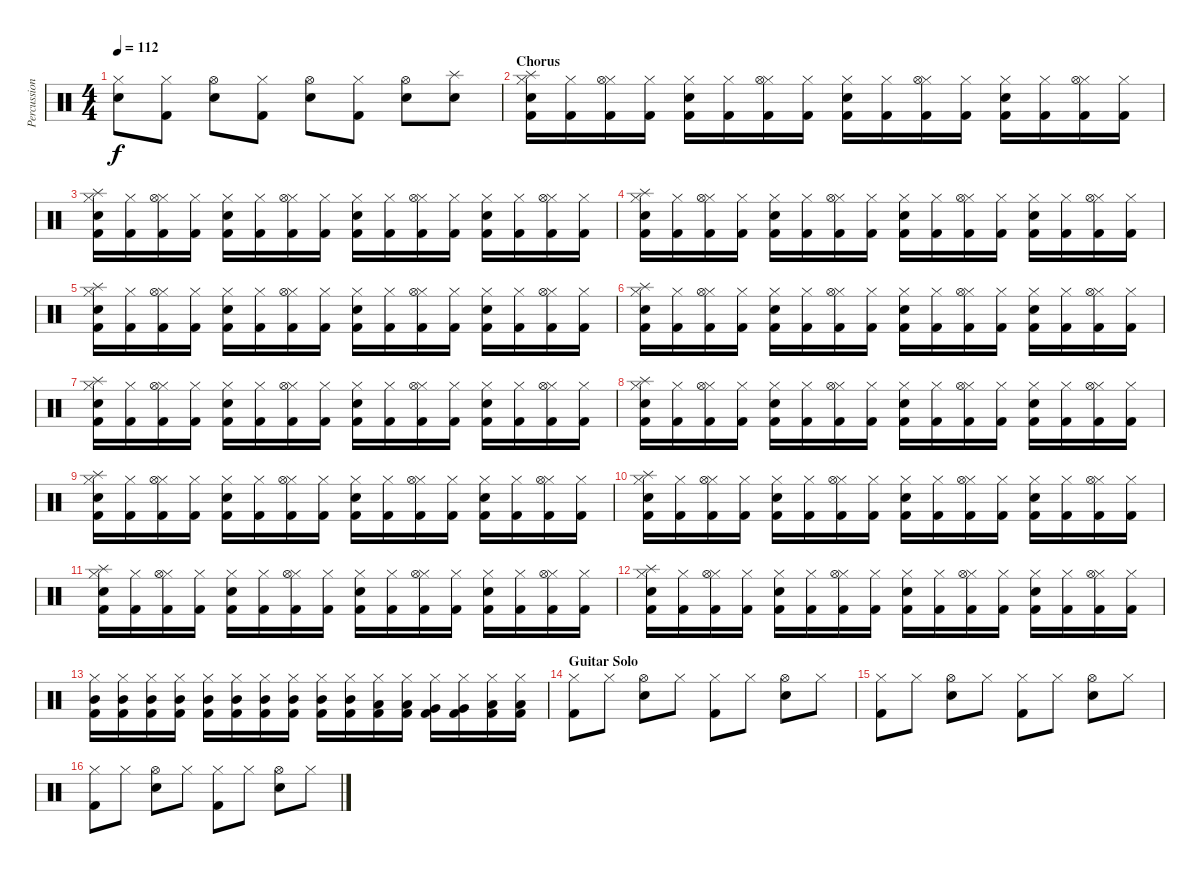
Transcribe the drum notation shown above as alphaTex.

\track ("Percussion" "Percussion") {instrument percussion}
\staff {score}
\articulation defaults
\ts (4 4)
\tempo 112
\clef neutral
\ks c
("Snare (hit) 2" "Hi-Hat (closed)").8{dy f} ("Hi-Hat (closed)" "Kick (hit) 2").8 ("Snare (hit) 2" "Hi-Hat (open)").8 ("Hi-Hat (closed)" "Kick (hit) 2").8 ("Snare (hit) 2" "Hi-Hat (open)").8 ("Hi-Hat (closed)" "Kick (hit) 2").8 ("Snare (hit) 2" "Hi-Hat (open)").8 ("Snare (hit) 2" "Splash (hit)").8 |
\section ("" "Chorus")
("Hi-Hat (closed)" "Snare (hit) 2" "Splash (hit)" "Kick (hit) 2").16 ("Hi-Hat (closed)" "Kick (hit) 2").16 ("Hi-Hat (closed)" "Hi-Hat (open)" "Kick (hit) 2").16 ("Hi-Hat (closed)" "Kick (hit) 2").16 ("Hi-Hat (closed)" "Snare (hit) 2" "Kick (hit) 2").16 ("Hi-Hat (closed)" "Kick (hit) 2").16 ("Hi-Hat (closed)" "Hi-Hat (open)" "Kick (hit) 2").16 ("Hi-Hat (closed)" "Kick (hit) 2").16 ("Hi-Hat (closed)" "Snare (hit) 2" "Kick (hit) 2").16 ("Hi-Hat (closed)" "Kick (hit) 2").16 ("Hi-Hat (closed)" "Hi-Hat (open)" "Kick (hit) 2").16 ("Hi-Hat (closed)" "Kick (hit) 2").16 ("Hi-Hat (closed)" "Snare (hit) 2" "Kick (hit) 2").16 ("Hi-Hat (closed)" "Kick (hit) 2").16 ("Hi-Hat (closed)" "Hi-Hat (open)" "Kick (hit) 2").16 ("Hi-Hat (closed)" "Kick (hit) 2").16 |
("Hi-Hat (closed)" "Snare (hit) 2" "Splash (hit)" "Kick (hit) 2").16 ("Hi-Hat (closed)" "Kick (hit) 2").16 ("Hi-Hat (closed)" "Hi-Hat (open)" "Kick (hit) 2").16 ("Hi-Hat (closed)" "Kick (hit) 2").16 ("Hi-Hat (closed)" "Snare (hit) 2" "Kick (hit) 2").16 ("Hi-Hat (closed)" "Kick (hit) 2").16 ("Hi-Hat (closed)" "Hi-Hat (open)" "Kick (hit) 2").16 ("Hi-Hat (closed)" "Kick (hit) 2").16 ("Hi-Hat (closed)" "Snare (hit) 2" "Kick (hit) 2").16 ("Hi-Hat (closed)" "Kick (hit) 2").16 ("Hi-Hat (closed)" "Hi-Hat (open)" "Kick (hit) 2").16 ("Hi-Hat (closed)" "Kick (hit) 2").16 ("Hi-Hat (closed)" "Snare (hit) 2" "Kick (hit) 2").16 ("Hi-Hat (closed)" "Kick (hit) 2").16 ("Hi-Hat (closed)" "Hi-Hat (open)" "Kick (hit) 2").16 ("Hi-Hat (closed)" "Kick (hit) 2").16 |
("Hi-Hat (closed)" "Snare (hit) 2" "Splash (hit)" "Kick (hit) 2").16 ("Hi-Hat (closed)" "Kick (hit) 2").16 ("Hi-Hat (closed)" "Hi-Hat (open)" "Kick (hit) 2").16 ("Hi-Hat (closed)" "Kick (hit) 2").16 ("Hi-Hat (closed)" "Snare (hit) 2" "Kick (hit) 2").16 ("Hi-Hat (closed)" "Kick (hit) 2").16 ("Hi-Hat (closed)" "Hi-Hat (open)" "Kick (hit) 2").16 ("Hi-Hat (closed)" "Kick (hit) 2").16 ("Hi-Hat (closed)" "Snare (hit) 2" "Kick (hit) 2").16 ("Hi-Hat (closed)" "Kick (hit) 2").16 ("Hi-Hat (closed)" "Hi-Hat (open)" "Kick (hit) 2").16 ("Hi-Hat (closed)" "Kick (hit) 2").16 ("Hi-Hat (closed)" "Snare (hit) 2" "Kick (hit) 2").16 ("Hi-Hat (closed)" "Kick (hit) 2").16 ("Hi-Hat (closed)" "Hi-Hat (open)" "Kick (hit) 2").16 ("Hi-Hat (closed)" "Kick (hit) 2").16 |
("Hi-Hat (closed)" "Snare (hit) 2" "Splash (hit)" "Kick (hit) 2").16 ("Hi-Hat (closed)" "Kick (hit) 2").16 ("Hi-Hat (closed)" "Hi-Hat (open)" "Kick (hit) 2").16 ("Hi-Hat (closed)" "Kick (hit) 2").16 ("Hi-Hat (closed)" "Snare (hit) 2" "Kick (hit) 2").16 ("Hi-Hat (closed)" "Kick (hit) 2").16 ("Hi-Hat (closed)" "Hi-Hat (open)" "Kick (hit) 2").16 ("Hi-Hat (closed)" "Kick (hit) 2").16 ("Hi-Hat (closed)" "Snare (hit) 2" "Kick (hit) 2").16 ("Hi-Hat (closed)" "Kick (hit) 2").16 ("Hi-Hat (closed)" "Hi-Hat (open)" "Kick (hit) 2").16 ("Hi-Hat (closed)" "Kick (hit) 2").16 ("Hi-Hat (closed)" "Snare (hit) 2" "Kick (hit) 2").16 ("Hi-Hat (closed)" "Kick (hit) 2").16 ("Hi-Hat (closed)" "Hi-Hat (open)" "Kick (hit) 2").16 ("Hi-Hat (closed)" "Kick (hit) 2").16 |
("Hi-Hat (closed)" "Snare (hit) 2" "Splash (hit)" "Kick (hit) 2").16 ("Hi-Hat (closed)" "Kick (hit) 2").16 ("Hi-Hat (closed)" "Hi-Hat (open)" "Kick (hit) 2").16 ("Hi-Hat (closed)" "Kick (hit) 2").16 ("Hi-Hat (closed)" "Snare (hit) 2" "Kick (hit) 2").16 ("Hi-Hat (closed)" "Kick (hit) 2").16 ("Hi-Hat (closed)" "Hi-Hat (open)" "Kick (hit) 2").16 ("Hi-Hat (closed)" "Kick (hit) 2").16 ("Hi-Hat (closed)" "Snare (hit) 2" "Kick (hit) 2").16 ("Hi-Hat (closed)" "Kick (hit) 2").16 ("Hi-Hat (closed)" "Hi-Hat (open)" "Kick (hit) 2").16 ("Hi-Hat (closed)" "Kick (hit) 2").16 ("Hi-Hat (closed)" "Snare (hit) 2" "Kick (hit) 2").16 ("Hi-Hat (closed)" "Kick (hit) 2").16 ("Hi-Hat (closed)" "Hi-Hat (open)" "Kick (hit) 2").16 ("Hi-Hat (closed)" "Kick (hit) 2").16 |
("Hi-Hat (closed)" "Snare (hit) 2" "Splash (hit)" "Kick (hit) 2").16 ("Hi-Hat (closed)" "Kick (hit) 2").16 ("Hi-Hat (closed)" "Hi-Hat (open)" "Kick (hit) 2").16 ("Hi-Hat (closed)" "Kick (hit) 2").16 ("Hi-Hat (closed)" "Snare (hit) 2" "Kick (hit) 2").16 ("Hi-Hat (closed)" "Kick (hit) 2").16 ("Hi-Hat (closed)" "Hi-Hat (open)" "Kick (hit) 2").16 ("Hi-Hat (closed)" "Kick (hit) 2").16 ("Hi-Hat (closed)" "Snare (hit) 2" "Kick (hit) 2").16 ("Hi-Hat (closed)" "Kick (hit) 2").16 ("Hi-Hat (closed)" "Hi-Hat (open)" "Kick (hit) 2").16 ("Hi-Hat (closed)" "Kick (hit) 2").16 ("Hi-Hat (closed)" "Snare (hit) 2" "Kick (hit) 2").16 ("Hi-Hat (closed)" "Kick (hit) 2").16 ("Hi-Hat (closed)" "Hi-Hat (open)" "Kick (hit) 2").16 ("Hi-Hat (closed)" "Kick (hit) 2").16 |
("Hi-Hat (closed)" "Snare (hit) 2" "Splash (hit)" "Kick (hit) 2").16 ("Hi-Hat (closed)" "Kick (hit) 2").16 ("Hi-Hat (closed)" "Hi-Hat (open)" "Kick (hit) 2").16 ("Hi-Hat (closed)" "Kick (hit) 2").16 ("Hi-Hat (closed)" "Snare (hit) 2" "Kick (hit) 2").16 ("Hi-Hat (closed)" "Kick (hit) 2").16 ("Hi-Hat (closed)" "Hi-Hat (open)" "Kick (hit) 2").16 ("Hi-Hat (closed)" "Kick (hit) 2").16 ("Hi-Hat (closed)" "Snare (hit) 2" "Kick (hit) 2").16 ("Hi-Hat (closed)" "Kick (hit) 2").16 ("Hi-Hat (closed)" "Hi-Hat (open)" "Kick (hit) 2").16 ("Hi-Hat (closed)" "Kick (hit) 2").16 ("Hi-Hat (closed)" "Snare (hit) 2" "Kick (hit) 2").16 ("Hi-Hat (closed)" "Kick (hit) 2").16 ("Hi-Hat (closed)" "Hi-Hat (open)" "Kick (hit) 2").16 ("Hi-Hat (closed)" "Kick (hit) 2").16 |
("Hi-Hat (closed)" "Snare (hit) 2" "Splash (hit)" "Kick (hit) 2").16 ("Hi-Hat (closed)" "Kick (hit) 2").16 ("Hi-Hat (closed)" "Hi-Hat (open)" "Kick (hit) 2").16 ("Hi-Hat (closed)" "Kick (hit) 2").16 ("Hi-Hat (closed)" "Snare (hit) 2" "Kick (hit) 2").16 ("Hi-Hat (closed)" "Kick (hit) 2").16 ("Hi-Hat (closed)" "Hi-Hat (open)" "Kick (hit) 2").16 ("Hi-Hat (closed)" "Kick (hit) 2").16 ("Hi-Hat (closed)" "Snare (hit) 2" "Kick (hit) 2").16 ("Hi-Hat (closed)" "Kick (hit) 2").16 ("Hi-Hat (closed)" "Hi-Hat (open)" "Kick (hit) 2").16 ("Hi-Hat (closed)" "Kick (hit) 2").16 ("Hi-Hat (closed)" "Snare (hit) 2" "Kick (hit) 2").16 ("Hi-Hat (closed)" "Kick (hit) 2").16 ("Hi-Hat (closed)" "Hi-Hat (open)" "Kick (hit) 2").16 ("Hi-Hat (closed)" "Kick (hit) 2").16 |
("Hi-Hat (closed)" "Snare (hit) 2" "Splash (hit)" "Kick (hit) 2").16 ("Hi-Hat (closed)" "Kick (hit) 2").16 ("Hi-Hat (closed)" "Hi-Hat (open)" "Kick (hit) 2").16 ("Hi-Hat (closed)" "Kick (hit) 2").16 ("Hi-Hat (closed)" "Snare (hit) 2" "Kick (hit) 2").16 ("Hi-Hat (closed)" "Kick (hit) 2").16 ("Hi-Hat (closed)" "Hi-Hat (open)" "Kick (hit) 2").16 ("Hi-Hat (closed)" "Kick (hit) 2").16 ("Hi-Hat (closed)" "Snare (hit) 2" "Kick (hit) 2").16 ("Hi-Hat (closed)" "Kick (hit) 2").16 ("Hi-Hat (closed)" "Hi-Hat (open)" "Kick (hit) 2").16 ("Hi-Hat (closed)" "Kick (hit) 2").16 ("Hi-Hat (closed)" "Snare (hit) 2" "Kick (hit) 2").16 ("Hi-Hat (closed)" "Kick (hit) 2").16 ("Hi-Hat (closed)" "Hi-Hat (open)" "Kick (hit) 2").16 ("Hi-Hat (closed)" "Kick (hit) 2").16 |
("Hi-Hat (closed)" "Snare (hit) 2" "Splash (hit)" "Kick (hit) 2").16 ("Hi-Hat (closed)" "Kick (hit) 2").16 ("Hi-Hat (closed)" "Hi-Hat (open)" "Kick (hit) 2").16 ("Hi-Hat (closed)" "Kick (hit) 2").16 ("Hi-Hat (closed)" "Snare (hit) 2" "Kick (hit) 2").16 ("Hi-Hat (closed)" "Kick (hit) 2").16 ("Hi-Hat (closed)" "Hi-Hat (open)" "Kick (hit) 2").16 ("Hi-Hat (closed)" "Kick (hit) 2").16 ("Hi-Hat (closed)" "Snare (hit) 2" "Kick (hit) 2").16 ("Hi-Hat (closed)" "Kick (hit) 2").16 ("Hi-Hat (closed)" "Hi-Hat (open)" "Kick (hit) 2").16 ("Hi-Hat (closed)" "Kick (hit) 2").16 ("Hi-Hat (closed)" "Snare (hit) 2" "Kick (hit) 2").16 ("Hi-Hat (closed)" "Kick (hit) 2").16 ("Hi-Hat (closed)" "Hi-Hat (open)" "Kick (hit) 2").16 ("Hi-Hat (closed)" "Kick (hit) 2").16 |
("Hi-Hat (closed)" "Snare (hit) 2" "Splash (hit)" "Kick (hit) 2").16 ("Hi-Hat (closed)" "Kick (hit) 2").16 ("Hi-Hat (closed)" "Hi-Hat (open)" "Kick (hit) 2").16 ("Hi-Hat (closed)" "Kick (hit) 2").16 ("Hi-Hat (closed)" "Snare (hit) 2" "Kick (hit) 2").16 ("Hi-Hat (closed)" "Kick (hit) 2").16 ("Hi-Hat (closed)" "Hi-Hat (open)" "Kick (hit) 2").16 ("Hi-Hat (closed)" "Kick (hit) 2").16 ("Hi-Hat (closed)" "Snare (hit) 2" "Kick (hit) 2").16 ("Hi-Hat (closed)" "Kick (hit) 2").16 ("Hi-Hat (closed)" "Hi-Hat (open)" "Kick (hit) 2").16 ("Hi-Hat (closed)" "Kick (hit) 2").16 ("Hi-Hat (closed)" "Snare (hit) 2" "Kick (hit) 2").16 ("Hi-Hat (closed)" "Kick (hit) 2").16 ("Hi-Hat (closed)" "Hi-Hat (open)" "Kick (hit) 2").16 ("Hi-Hat (closed)" "Kick (hit) 2").16 |
("Hi-Hat (closed)" "Mid Tom (hit)" "Kick (hit) 2").16 ("Hi-Hat (closed)" "Mid Tom (hit)" "Kick (hit) 2").16 ("Hi-Hat (closed)" "Mid Tom (hit)" "Kick (hit) 2").16 ("Hi-Hat (closed)" "Mid Tom (hit)" "Kick (hit) 2").16 ("Hi-Hat (closed)" "Mid Tom (hit)" "Kick (hit) 2").16 ("Hi-Hat (closed)" "Mid Tom (hit)" "Kick (hit) 2").16 ("Hi-Hat (closed)" "Mid Tom (hit)" "Kick (hit) 2").16 ("Hi-Hat (closed)" "Mid Tom (hit)" "Kick (hit) 2").16 ("Hi-Hat (closed)" "Mid Tom (hit)" "Kick (hit) 2").16 ("Hi-Hat (closed)" "Mid Tom (hit)" "Kick (hit) 2").16 ("Hi-Hat (closed)" "Low Tom (hit)" "Kick (hit) 2").16 ("Hi-Hat (closed)" "Low Tom (hit)" "Kick (hit) 2").16 ("Hi-Hat (closed)" "Very Low Tom (hit)" "Kick (hit) 2").16 ("Hi-Hat (closed)" "Very Low Tom (hit)" "Kick (hit) 2").16 ("Hi-Hat (closed)" "Low Floor Tom (hit)" "Kick (hit) 2").16 ("Hi-Hat (closed)" "Low Floor Tom (hit)" "Kick (hit) 2").16 |
\section ("" "Guitar Solo")
("Hi-Hat (closed)" "Kick (hit) 2").8 "Hi-Hat (closed)".8 ("Snare (hit) 2" "Hi-Hat (open)").8 "Hi-Hat (closed)".8 ("Hi-Hat (closed)" "Kick (hit) 2").8 "Hi-Hat (closed)".8 ("Snare (hit) 2" "Hi-Hat (open)").8 "Hi-Hat (closed)".8 |
("Hi-Hat (closed)" "Kick (hit) 2").8 "Hi-Hat (closed)".8 ("Snare (hit) 2" "Hi-Hat (open)").8 "Hi-Hat (closed)".8 ("Hi-Hat (closed)" "Kick (hit) 2").8 "Hi-Hat (closed)".8 ("Snare (hit) 2" "Hi-Hat (open)").8 "Hi-Hat (closed)".8 |
("Hi-Hat (closed)" "Kick (hit) 2").8 "Hi-Hat (closed)".8 ("Snare (hit) 2" "Hi-Hat (open)").8 "Hi-Hat (closed)".8 ("Hi-Hat (closed)" "Kick (hit) 2").8 "Hi-Hat (closed)".8 ("Snare (hit) 2" "Hi-Hat (open)").8 "Hi-Hat (closed)".8
